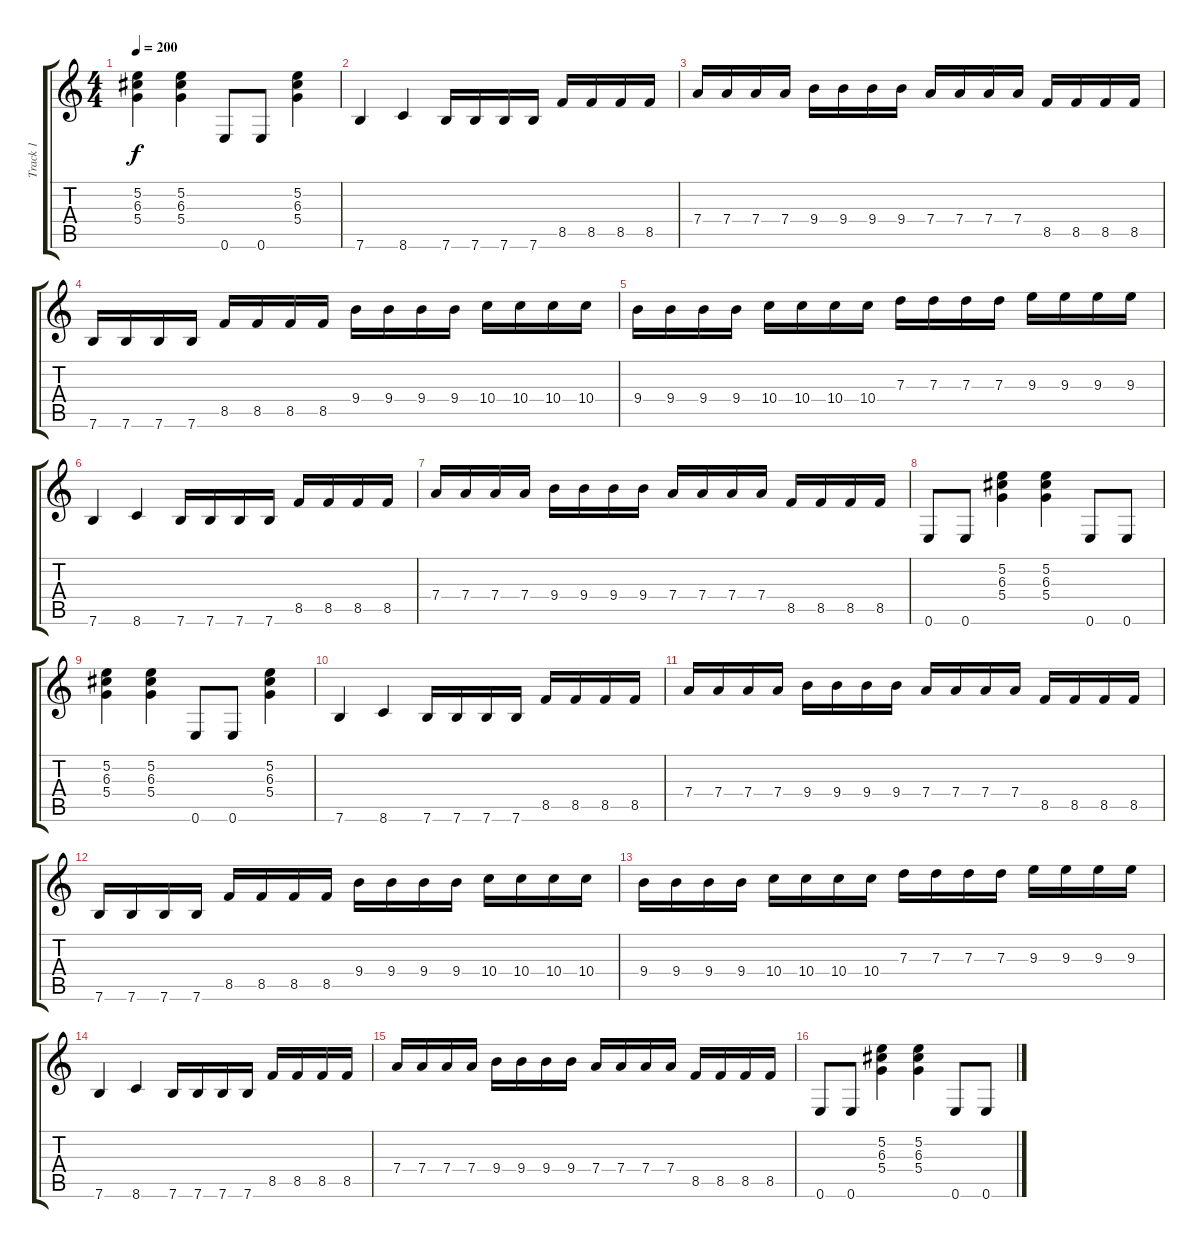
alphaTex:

\track ("Track 1" "Track 1") {instrument distortionguitar}
\staff {score tabs}
\tuning (E4 B3 G3 D3 A2 E2) {hide}
\ts (4 4)
\tempo 200
\clef g2
\ks c
(5.2 6.3 5.4).4{dy f} (5.2 6.3 5.4).4 0.6.8 0.6.8 (5.2 6.3 5.4).4 |
7.6.4 8.6.4 7.6.16 7.6.16 7.6.16 7.6.16 8.5.16 8.5.16 8.5.16 8.5.16 |
7.4.16 7.4.16 7.4.16 7.4.16 9.4.16 9.4.16 9.4.16 9.4.16 7.4.16 7.4.16 7.4.16 7.4.16 8.5.16 8.5.16 8.5.16 8.5.16 |
7.6.16 7.6.16 7.6.16 7.6.16 8.5.16 8.5.16 8.5.16 8.5.16 9.4.16 9.4.16 9.4.16 9.4.16 10.4.16 10.4.16 10.4.16 10.4.16 |
9.4.16 9.4.16 9.4.16 9.4.16 10.4.16 10.4.16 10.4.16 10.4.16 7.3.16 7.3.16 7.3.16 7.3.16 9.3.16 9.3.16 9.3.16 9.3.16 |
7.6.4 8.6.4 7.6.16 7.6.16 7.6.16 7.6.16 8.5.16 8.5.16 8.5.16 8.5.16 |
7.4.16 7.4.16 7.4.16 7.4.16 9.4.16 9.4.16 9.4.16 9.4.16 7.4.16 7.4.16 7.4.16 7.4.16 8.5.16 8.5.16 8.5.16 8.5.16 |
0.6.8 0.6.8 (5.2 6.3 5.4).4 (5.2 6.3 5.4).4 0.6.8 0.6.8 |
(5.2 6.3 5.4).4 (5.2 6.3 5.4).4 0.6.8 0.6.8 (5.2 6.3 5.4).4 |
7.6.4 8.6.4 7.6.16 7.6.16 7.6.16 7.6.16 8.5.16 8.5.16 8.5.16 8.5.16 |
7.4.16 7.4.16 7.4.16 7.4.16 9.4.16 9.4.16 9.4.16 9.4.16 7.4.16 7.4.16 7.4.16 7.4.16 8.5.16 8.5.16 8.5.16 8.5.16 |
7.6.16 7.6.16 7.6.16 7.6.16 8.5.16 8.5.16 8.5.16 8.5.16 9.4.16 9.4.16 9.4.16 9.4.16 10.4.16 10.4.16 10.4.16 10.4.16 |
9.4.16 9.4.16 9.4.16 9.4.16 10.4.16 10.4.16 10.4.16 10.4.16 7.3.16 7.3.16 7.3.16 7.3.16 9.3.16 9.3.16 9.3.16 9.3.16 |
7.6.4 8.6.4 7.6.16 7.6.16 7.6.16 7.6.16 8.5.16 8.5.16 8.5.16 8.5.16 |
7.4.16 7.4.16 7.4.16 7.4.16 9.4.16 9.4.16 9.4.16 9.4.16 7.4.16 7.4.16 7.4.16 7.4.16 8.5.16 8.5.16 8.5.16 8.5.16 |
0.6.8 0.6.8 (5.2 6.3 5.4).4 (5.2 6.3 5.4).4 0.6.8 0.6.8
